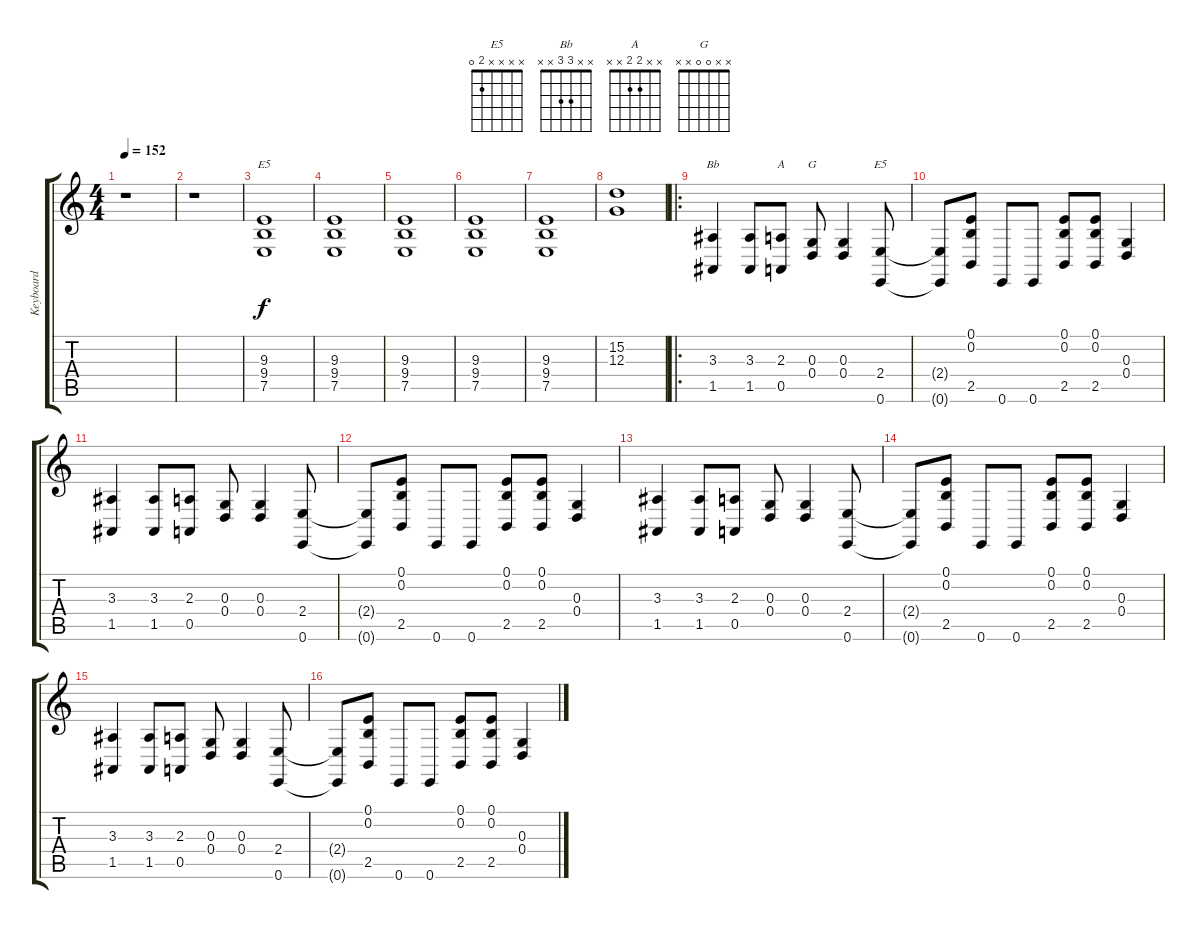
\track ("Keyboard" "Keyboard") {instrument churchorgan}
\staff {score tabs}
\tuning (E4 B3 G3 D3 A2 E2) {hide}
\chord ("E5" x x 9 9 7 x) {firstfret 7}
\chord ("Bb" x x 3 3 x x)
\chord ("A" x x 2 2 x x)
\chord ("G" x x 0 0 x x)
\chord ("E5" x x x x 2 0)
\ts (4 4)
\tempo 152
\clef g2
\ks c
r.1{dy f instrument churchorgan} |
r.1 |
(9.3 9.4 7.5).1{ch "E5"} |
(9.3 9.4 7.5).1 |
(9.3 9.4 7.5).1 |
(9.3 9.4 7.5).1 |
(9.3 9.4 7.5).1 |
(15.2 12.3).1 |
\ro
(3.3 1.5).4{ch "Bb"} (3.3 1.5).8 (2.3 0.5).8{ch "A"} (0.3 0.4).8{ch "G"} (0.3 0.4).4 (2.4 0.6).8{ch "E5"} |
(2.4{t} 0.6{t}).8 (0.1 0.2 2.5).8 0.6.8 0.6.8 (0.1 0.2 2.5).8 (0.1 0.2 2.5).8 (0.3 0.4).4 |
(3.3 1.5).4 (3.3 1.5).8 (2.3 0.5).8 (0.3 0.4).8 (0.3 0.4).4 (2.4 0.6).8 |
(2.4{t} 0.6{t}).8 (0.1 0.2 2.5).8 0.6.8 0.6.8 (0.1 0.2 2.5).8 (0.1 0.2 2.5).8 (0.3 0.4).4 |
(3.3 1.5).4 (3.3 1.5).8 (2.3 0.5).8 (0.3 0.4).8 (0.3 0.4).4 (2.4 0.6).8 |
(2.4{t} 0.6{t}).8 (0.1 0.2 2.5).8 0.6.8 0.6.8 (0.1 0.2 2.5).8 (0.1 0.2 2.5).8 (0.3 0.4).4 |
(3.3 1.5).4 (3.3 1.5).8 (2.3 0.5).8 (0.3 0.4).8 (0.3 0.4).4 (2.4 0.6).8 |
(2.4{t} 0.6{t}).8 (0.1 0.2 2.5).8 0.6.8 0.6.8 (0.1 0.2 2.5).8 (0.1 0.2 2.5).8 (0.3 0.4).4
